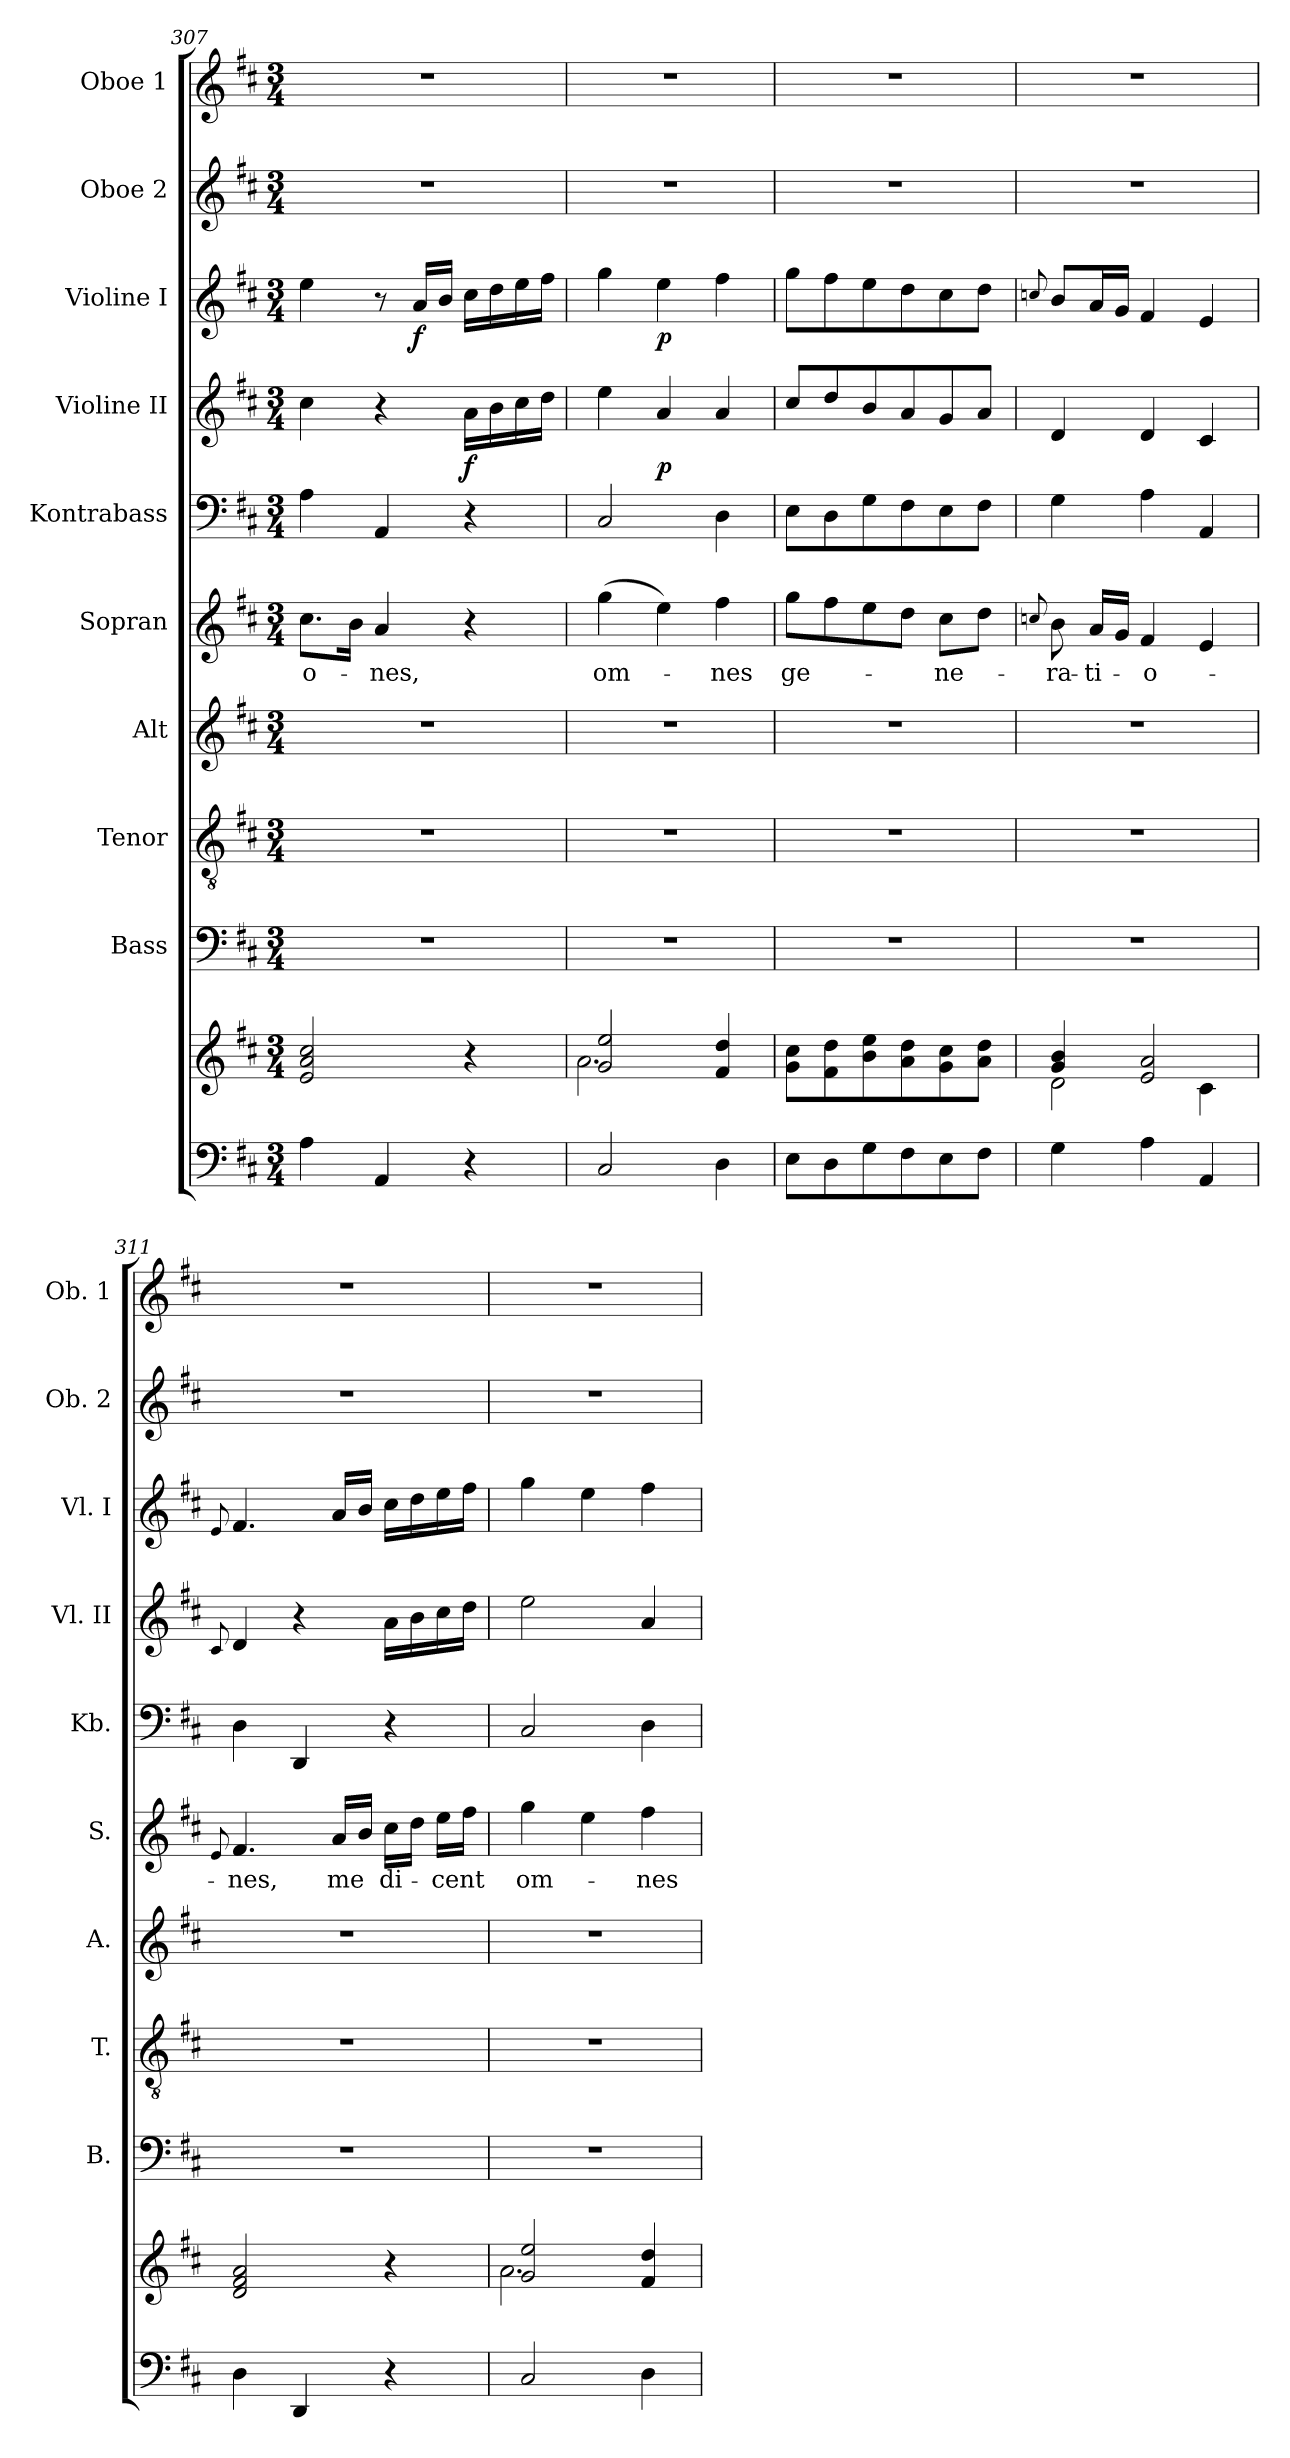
**kern	**kern	**kern	**kern	**kern	**kern	**text	**kern	**kern	**dynam	**kern	**dynam	**kern	**kern
*part10	*part10	*part9	*part8	*part7	*part6	*part6	*part5	*part4	*part4	*part3	*part3	*part2	*part1
*staff11	*staff10	*staff9	*staff8	*staff7	*staff6	*staff6	*staff5	*staff4	*staff4	*staff3	*staff3	*staff2	*staff1
*	*	*I"Bass	*I"Tenor	*I"Alt	*I"Sopran	*	*I"Kontrabass	*I"Violine II	*	*I"Violine I	*	*I"Oboe 2	*I"Oboe 1
*	*	*I'B.	*I'T.	*I'A.	*I'S.	*	*I'Kb.	*I'Vl. II	*	*I'Vl. I	*	*I'Ob. 2	*I'Ob. 1
!!LO:PB:g=z
*clefF4	*clefG2	*clefF4	*clefGv2	*clefG2	*clefG2	*	*clefF4	*clefG2	*	*clefG2	*	*clefG2	*clefG2
*	*	*	*	*	*	*	*ITrd7c12	*	*	*	*	*	*
*k[f#c#]	*k[f#c#]	*k[f#c#]	*k[f#c#]	*k[f#c#]	*k[f#c#]	*	*k[f#c#]	*k[f#c#]	*	*k[f#c#]	*	*k[f#c#]	*k[f#c#]
*D:	*D:	*D:	*D:	*D:	*D:	*	*D:	*D:	*	*D:	*	*D:	*D:
*M3/4	*M3/4	*M3/4	*M3/4	*M3/4	*M3/4	*	*M3/4	*M3/4	*	*M3/4	*	*M3/4	*M3/4
=307	=307	=307	=307	=307	=307	=307	=307	=307	=307	=307	=307	=307	=307
!	!	!	!	!	!	!LO:LY:b	!	!	!	!	!	!	!
4A\	2e/ 2a/ 2cc#/	2.r	2.r	2.r	8.cc#\L	-o-	4AA\	4cc#\	.	4ee\	.	2.r	2.r
.	.	.	.	.	16b\Jk	.	.	.	.	.	.	.	.
!	!	!	!	!	!	!LO:LY:b	!	!	!	!	!	!	!
4AA/	.	.	.	.	4a/	-nes,	4AAA/	4r	.	8r	.	.	.
!	!	!	!	!	!	!	!	!	!	!	!LO:DY:b	!	!
.	.	.	.	.	.	.	.	.	.	16a/LL	f	.	.
.	.	.	.	.	.	.	.	.	.	16b/JJ	.	.	.
!	!	!	!	!	!	!	!	!	!LO:DY:b	!	!	!	!
4r	4r	.	.	.	4r	.	4r	16a\LL	f	16cc#\LL	.	.	.
.	.	.	.	.	.	.	.	16b\	.	16dd\	.	.	.
.	.	.	.	.	.	.	.	16cc#\	.	16ee\	.	.	.
.	.	.	.	.	.	.	.	16dd\JJ	.	16ff#\JJ	.	.	.
=308	=308	=308	=308	=308	=308	=308	=308	=308	=308	=308	=308	=308	=308
*	*^	*	*	*	*	*	*	*	*	*	*	*	*
!	!	!	!	!	!	!	!LO:LY:b	!	!	!	!	!	!	!
2C#/	2g/ 2ee/	2.a\	2.r	2.r	2.r	(>4gg\	om-	2CC#/	4ee\	.	4gg\	.	2.r	2.r
!	!	!	!	!	!	!	!	!	!	!LO:DY:b	!	!LO:DY:b	!	!
.	.	.	.	.	.	4ee\)	.	.	4a/	p	4ee\	p	.	.
!	!	!	!	!	!	!	!LO:LY:b	!	!	!	!	!	!	!
4D\	4f#/ 4dd/	.	.	.	.	4ff#\	-nes	4DD\	4a/	.	4ff#\	.	.	.
*	*v	*v	*	*	*	*	*	*	*	*	*	*	*	*
=309	=309	=309	=309	=309	=309	=309	=309	=309	=309	=309	=309	=309	=309
!	!	!	!	!	!	!LO:LY:b	!	!	!	!	!	!	!
8E\L	8g\ 8cc#\L	2.r	2.r	2.r	8gg\L	ge-	8EE\L	8cc#/L	.	8gg\L	.	2.r	2.r
8D\	8f#\ 8dd\	.	.	.	8ff#\	.	8DD\	8dd/	.	8ff#\	.	.	.
8G\	8b\ 8ee\	.	.	.	8ee\	.	8GG\	8b/	.	8ee\	.	.	.
8F#\	8a\ 8dd\	.	.	.	8dd\J	.	8FF#\	8a/	.	8dd\	.	.	.
!	!	!	!	!	!	!LO:LY:b	!	!	!	!	!	!	!
8E\	8g\ 8cc#\	.	.	.	8cc#\L	-ne-	8EE\	8g/	.	8cc#\	.	.	.
8F#\J	8a\ 8dd\J	.	.	.	8dd\J	.	8FF#\J	8a/J	.	8dd\J	.	.	.
=310	=310	=310	=310	=310	=310	=310	=310	=310	=310	=310	=310	=310	=310
.	.	.	.	.	8qqccn/	.	.	.	.	8qqccn/	.	.	.
*	*^	*	*	*	*	*	*	*	*	*	*	*	*
!	!	!	!	!	!	!	!LO:LY:b	!	!	!	!	!	!	!
4G\	4g/ 4b/	2d\	2.r	2.r	2.r	8b\	-ra-	4GG\	4d/	.	8b/L	.	2.r	2.r
!	!	!	!	!	!	!	!LO:LY:b	!	!	!	!	!	!	!
.	.	.	.	.	.	16a/LL	-ti-	.	.	.	16a/L	.	.	.
.	.	.	.	.	.	16g/JJ	.	.	.	.	16g/JJ	.	.	.
!	!	!	!	!	!	!	!LO:LY:b	!	!	!	!	!	!	!
4A\	2e/ 2a/	.	.	.	.	4f#/	-o-	4AA\	4d/	.	4f#/	.	.	.
4AA/	.	4c#\	.	.	.	4e/	.	4AAA/	4c#/	.	4e/	.	.	.
*	*v	*v	*	*	*	*	*	*	*	*	*	*	*	*
=311	=311	=311	=311	=311	=311	=311	=311	=311	=311	=311	=311	=311	=311
.	.	.	.	.	8qqe/	.	.	8qqc#/	.	8qqe/	.	.	.
!	!	!	!	!	!	!LO:LY:b	!	!	!	!	!	!	!
4D\	2d/ 2f#/ 2a/	2.r	2.r	2.r	4.f#/	-nes,	4DD\	4d/	.	4.f#/	.	2.r	2.r
4DD/	.	.	.	.	.	.	4DDD/	4r	.	.	.	.	.
!	!	!	!	!	!	!LO:LY:b	!	!	!	!	!	!	!
.	.	.	.	.	16a/LL	me	.	.	.	16a/LL	.	.	.
.	.	.	.	.	16b/JJ	.	.	.	.	16b/JJ	.	.	.
!	!	!	!	!	!	!LO:LY:b	!	!	!	!	!	!	!
4r	4r	.	.	.	16cc#\LL	di-	4r	16a\LL	.	16cc#\LL	.	.	.
.	.	.	.	.	16dd\JJ	.	.	16b\	.	16dd\	.	.	.
!	!	!	!	!	!	!LO:LY:b	!	!	!	!	!	!	!
.	.	.	.	.	16ee\LL	-cent	.	16cc#\	.	16ee\	.	.	.
.	.	.	.	.	16ff#\JJ	.	.	16dd\JJ	.	16ff#\JJ	.	.	.
=312	=312	=312	=312	=312	=312	=312	=312	=312	=312	=312	=312	=312	=312
*	*^	*	*	*	*	*	*	*	*	*	*	*	*
!	!	!	!	!	!	!	!LO:LY:b	!	!	!	!	!	!	!
2C#/	2g/ 2ee/	2.a\	2.r	2.r	2.r	4gg\	om-	2CC#/	2ee\	.	4gg\	.	2.r	2.r
.	.	.	.	.	.	4ee\	.	.	.	.	4ee\	.	.	.
!	!	!	!	!	!	!	!LO:LY:b	!	!	!	!	!	!	!
4D\	4f#/ 4dd/	.	.	.	.	4ff#\	-nes	4DD\	4a/	.	4ff#\	.	.	.
*	*v	*v	*	*	*	*	*	*	*	*	*	*	*	*
=	=	=	=	=	=	=	=	=	=	=	=	=	=
*-	*-	*-	*-	*-	*-	*-	*-	*-	*-	*-	*-	*-	*-
